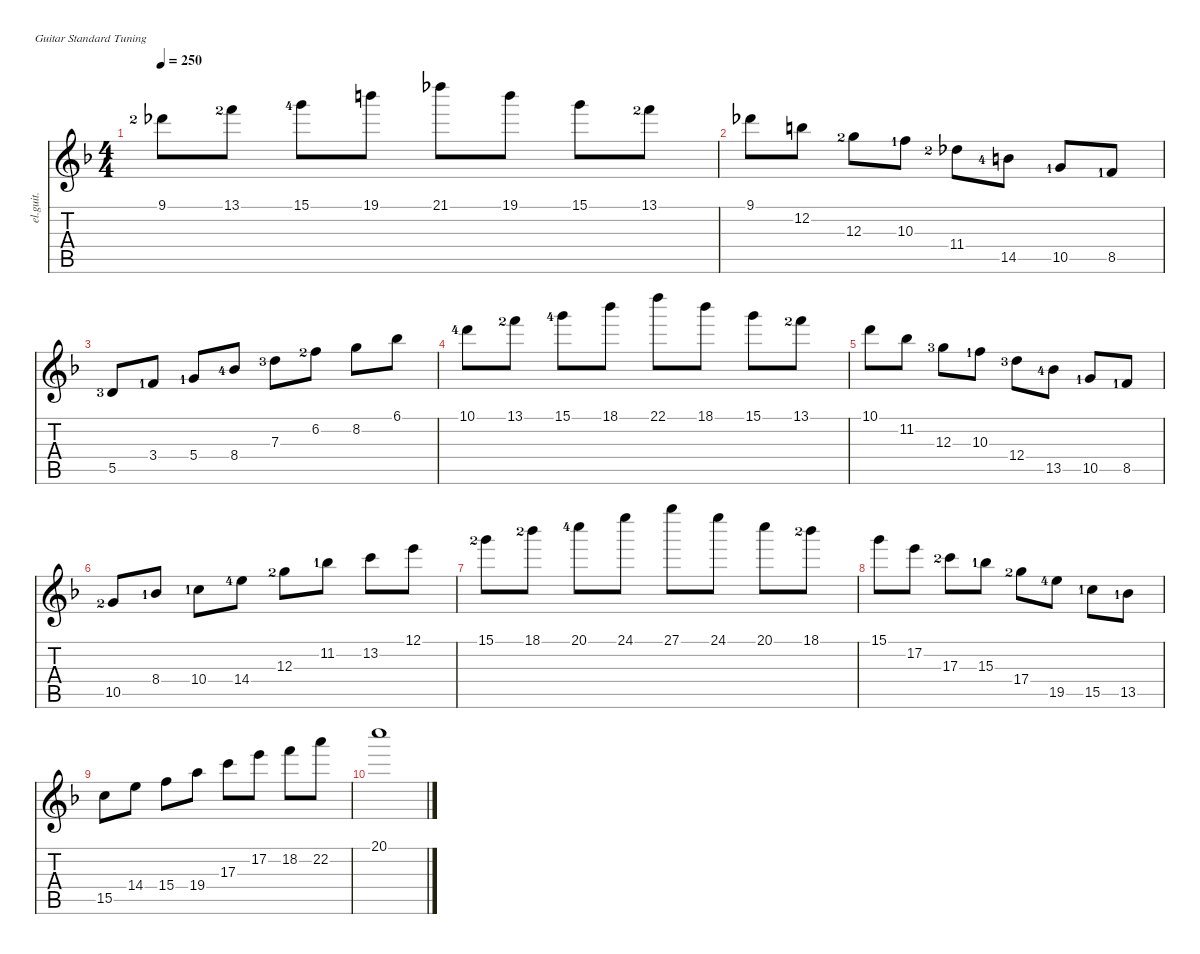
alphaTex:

\defaultSystemsLayout 4
\hideDynamics
\bracketExtendMode nobrackets
\track ("HARMONY 2 (Clean)" "el.guit.") {instrument electricguitarclean}
\staff {score tabs}
\tuning (E4 B3 G3 D3 A2 E2)
\ts (4 4)
\tempo 250
\clef g2
\ks f
9.1{lf 3 acc b}.8{dy mf beam Down} 13.1{lf 3 acc forcenatural}.8{beam Down} 15.1{lf 5 acc forcenatural}.8{beam Down} 19.1{acc forcenatural}.8{beam Down} 21.1{acc b}.8{beam Down} 19.1{acc forcenatural}.8{beam Down} 15.1{acc forcenatural}.8{beam Down} 13.1{lf 3 acc forcenatural}.8{beam Down} |
9.1{acc b}.8{beam Down} 12.2{acc forcenatural}.8{beam Down} 12.3{lf 3 acc forcenatural}.8{beam Down} 10.3{lf 2 acc forcenatural}.8{beam Down} 11.4{lf 3 acc b}.8{beam Down} 14.5{lf 5 acc forcenatural}.8{beam Down} 10.5{lf 2 acc forcenatural}.8{beam Up} 8.5{lf 2 acc forcenatural}.8{beam Up} |
5.5{lf 4 acc forcenatural}.8{beam Up} 3.4{lf 2 acc forcenatural}.8{beam Up} 5.4{lf 2 acc forcenatural}.8{beam Up} 8.4{lf 5 acc b}.8{beam Up} 7.3{lf 4 acc forcenatural}.8{beam Down} 6.2{lf 3 acc forcenatural}.8{beam Down} 8.2{acc forcenatural}.8{beam Down} 6.1{acc b}.8{beam Down} |
10.1{lf 5 acc forcenatural}.8{beam Down} 13.1{lf 3 acc forcenatural}.8{beam Down} 15.1{lf 5 acc forcenatural}.8{beam Down} 18.1{acc b}.8{beam Down} 22.1{acc forcenatural}.8{beam Down} 18.1{acc b}.8{beam Down} 15.1{acc forcenatural}.8{beam Down} 13.1{lf 3 acc forcenatural}.8{beam Down} |
10.1{acc forcenatural}.8{beam Down} 11.2{acc b}.8{beam Down} 12.3{lf 4 acc forcenatural}.8{beam Down} 10.3{lf 2 acc forcenatural}.8{beam Down} 12.4{lf 4 acc forcenatural}.8{beam Down} 13.5{lf 5 acc b}.8{beam Down} 10.5{lf 2 acc forcenatural}.8{beam Up} 8.5{lf 2 acc forcenatural}.8{beam Up} |
10.5{lf 3 acc forcenatural}.8{beam Up} 8.4{lf 2 acc b}.8{beam Up} 10.4{lf 2 acc forcenatural}.8{beam Down} 14.4{lf 5 acc forcenatural}.8{beam Down} 12.3{lf 3 acc forcenatural}.8{beam Down} 11.2{lf 2 acc b}.8{beam Down} 13.2{acc forcenatural}.8{beam Down} 12.1{acc forcenatural}.8{beam Down} |
15.1{lf 3 acc forcenatural}.8{beam Down} 18.1{lf 3 acc b}.8{beam Down} 20.1{lf 5 acc forcenatural}.8{beam Down} 24.1{acc forcenatural}.8{beam Down} 27.1{acc forcenatural}.8{beam Down} 24.1{acc forcenatural}.8{beam Down} 20.1{acc forcenatural}.8{beam Down} 18.1{lf 3 acc b}.8{beam Down} |
15.1{acc forcenatural}.8{beam Down} 17.2{acc forcenatural}.8{beam Down} 17.3{lf 3 acc forcenatural}.8{beam Down} 15.3{lf 2 acc b}.8{beam Down} 17.4{lf 3 acc forcenatural}.8{beam Down} 19.5{lf 5 acc forcenatural}.8{beam Down} 15.5{lf 2 acc forcenatural}.8{beam Down} 13.5{lf 2 acc b}.8{beam Down} |
15.5{acc forcenatural}.8{beam Down} 14.4{acc forcenatural}.8{beam Down} 15.4{acc forcenatural}.8{beam Down} 19.4{acc forcenatural}.8{beam Down} 17.3{acc forcenatural}.8{beam Down} 17.2{acc forcenatural}.8{beam Down} 18.2{acc forcenatural}.8{beam Down} 22.2{acc forcenatural}.8{beam Down} |
20.1{acc forcenatural}.1{beam Down}
